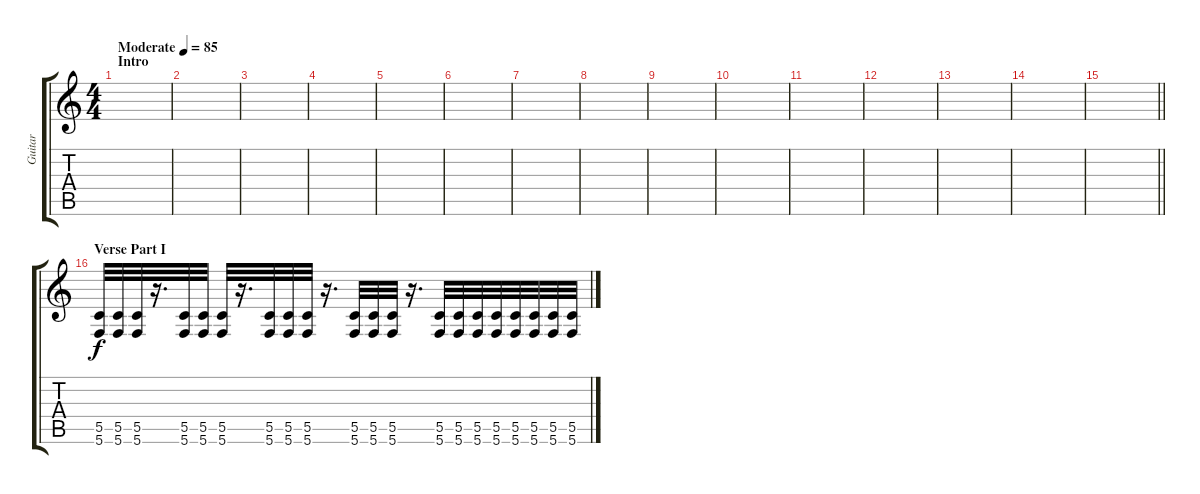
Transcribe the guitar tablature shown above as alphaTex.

\track ("Guitar" "Guitar") {instrument distortionguitar}
\staff {score tabs}
\tuning (D4 A3 F3 C3 G2 C2) {hide}
\ts (4 4)
\section ("" "Intro")
\tempo (85 "Moderate")
\clef g2
\ks c
|
|
|
|
|
|
|
|
|
|
|
|
|
|
\barLineRight lightlight
|
\section ("" "Verse Part I")
(5.5 5.6).32 (5.5 5.6).32 (5.5 5.6).32 r.16{d} (5.5 5.6).32 (5.5 5.6).32 (5.5 5.6).32 r.16{d} (5.5 5.6).32 (5.5 5.6).32 (5.5 5.6).32 r.16{d} (5.5 5.6).32 (5.5 5.6).32 (5.5 5.6).32 r.16{d} (5.5 5.6).32 (5.5 5.6).32 (5.5 5.6).32 (5.5 5.6).32 (5.5 5.6).32 (5.5 5.6).32 (5.5 5.6).32 (5.5 5.6).32
